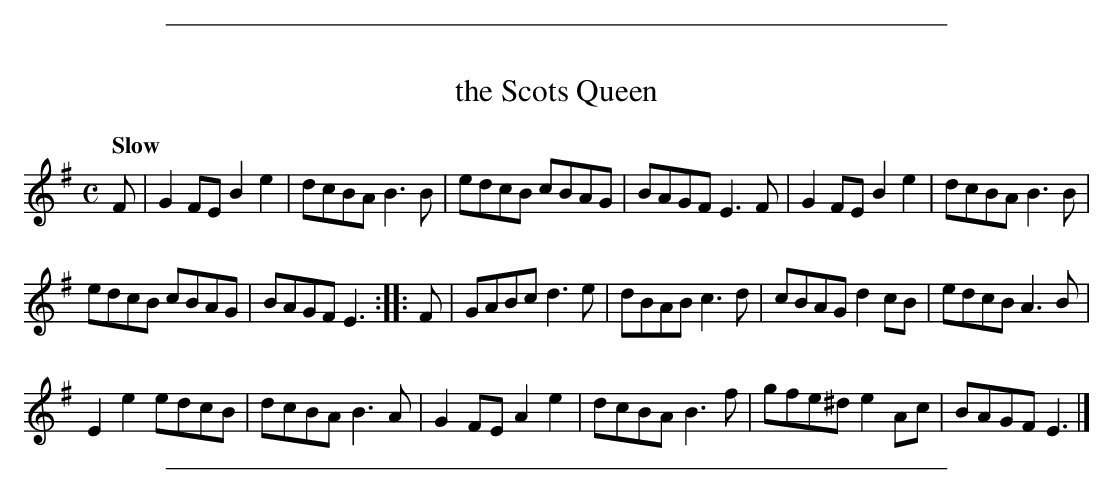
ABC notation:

X:1
T: the Scots Queen
Q: "Slow"
M: C
L: 1/8
K: Em
F |\
G2FE B2e2 | dcBA B3B | edcB cBAG | BAGF E3F | G2FE B2e2 | dcBA B3B |
edcB cBAG | BAGF E3 :: F | GABc d3e | dBAB c3d | cBAG d2cB | edcB A3B |
E2e2 edcB | dcBA B3A | G2FE A2e2 | dcBA B3f | gfe^d e2Ac | BAGF E3 |]
